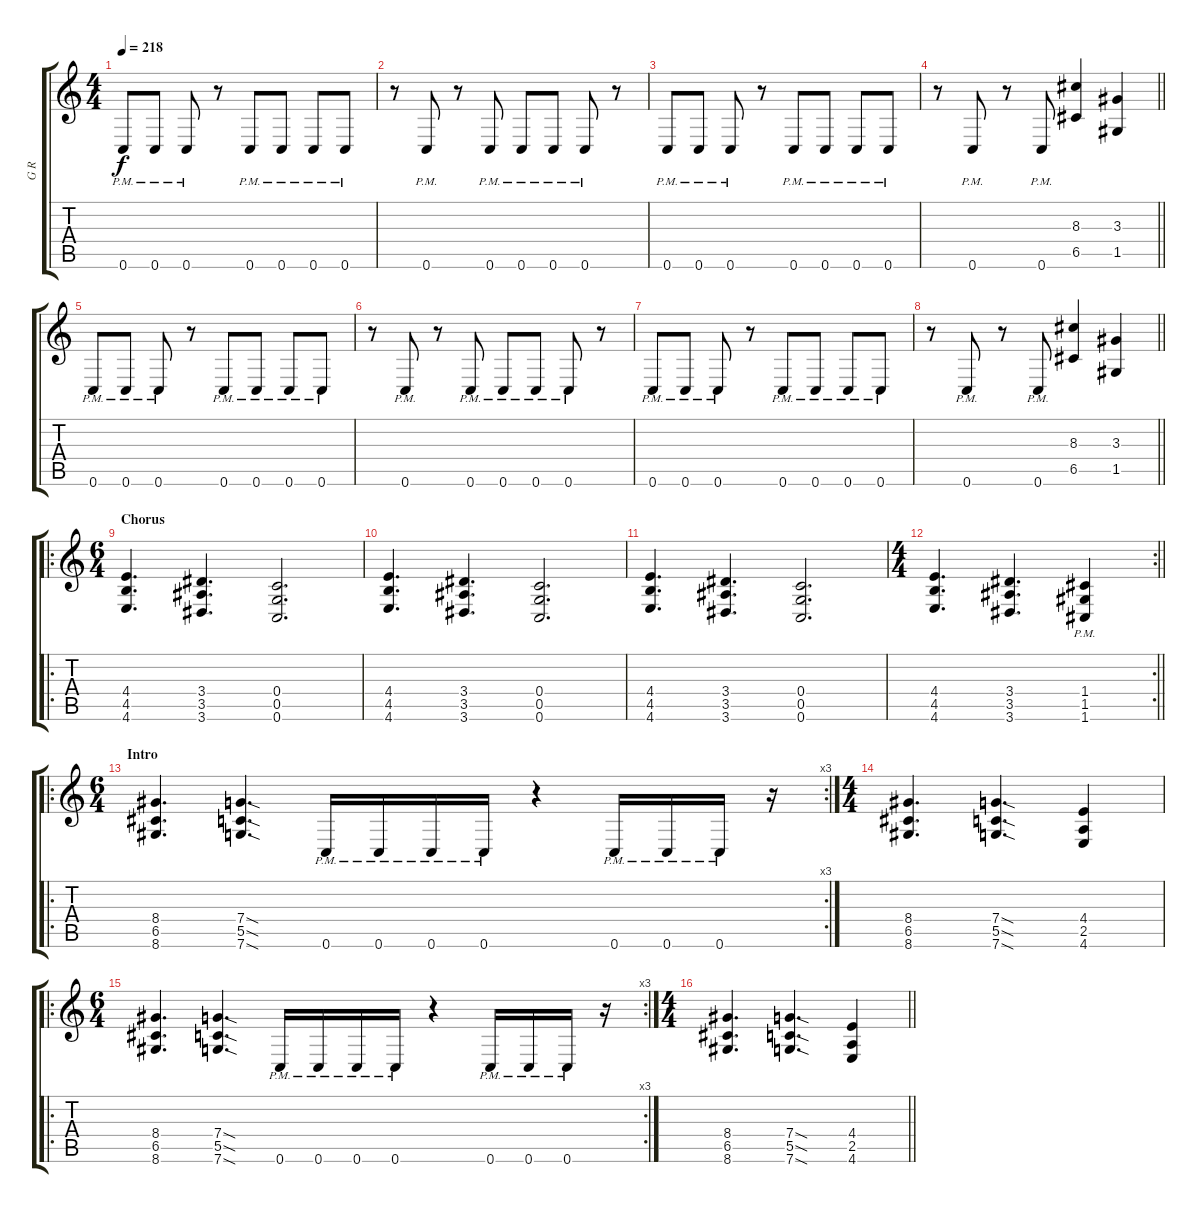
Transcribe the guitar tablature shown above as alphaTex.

\track ("G R" "G R") {instrument distortionguitar}
\staff {score tabs}
\tuning (D4 A3 F3 C3 G2 C2) {hide}
\ts (4 4)
\tempo 218
\clef g2
\ks c
0.6{pm}.8{dy f} 0.6{pm}.8 0.6{pm}.8 r.8 0.6{pm}.8 0.6{pm}.8 0.6{pm}.8 0.6{pm}.8 |
r.8 0.6{pm}.8 r.8 0.6{pm}.8 0.6{pm}.8 0.6{pm}.8 0.6{pm}.8 r.8 |
0.6{pm}.8 0.6{pm}.8 0.6{pm}.8 r.8 0.6{pm}.8 0.6{pm}.8 0.6{pm}.8 0.6{pm}.8 |
\barLineRight lightlight
r.8 0.6{pm}.8 r.8 0.6{pm}.8 (8.3 6.5).4 (3.3 1.5).4 |
0.6{pm}.8 0.6{pm}.8 0.6{pm}.8 r.8 0.6{pm}.8 0.6{pm}.8 0.6{pm}.8 0.6{pm}.8 |
r.8 0.6{pm}.8 r.8 0.6{pm}.8 0.6{pm}.8 0.6{pm}.8 0.6{pm}.8 r.8 |
0.6{pm}.8 0.6{pm}.8 0.6{pm}.8 r.8 0.6{pm}.8 0.6{pm}.8 0.6{pm}.8 0.6{pm}.8 |
\barLineRight lightlight
r.8 0.6{pm}.8 r.8 0.6{pm}.8 (8.3 6.5).4 (3.3 1.5).4 |
\ro
\ts (6 4)
\section ("" "Chorus")
(4.4 4.5 4.6).4{d} (3.4 3.5 3.6).4{d} (0.4 0.5 0.6).2{d} |
(4.4 4.5 4.6).4{d} (3.4 3.5 3.6).4{d} (0.4 0.5 0.6).2{d} |
(4.4 4.5 4.6).4{d} (3.4 3.5 3.6).4{d} (0.4 0.5 0.6).2{d} |
\rc 2
\ts (4 4)
\barLineRight lightlight
(4.4 4.5 4.6).4{d} (3.4 3.5 3.6).4{d} (1.4{pm} 1.5{pm} 1.6{pm}).4 |
\ro
\rc 3
\ts (6 4)
\section ("" "Intro")
(8.4 6.5 8.6).4{d} (7.4{sod} 5.5{sod} 7.6{sod}).4{d} 0.6{pm}.16 0.6{pm}.16 0.6{pm}.16 0.6{pm}.16 r.4 0.6{pm}.16 0.6{pm}.16 0.6{pm}.16 r.16 |
\ts (4 4)
(8.4 6.5 8.6).4{d} (7.4{sod} 5.5{sod} 7.6{sod}).4{d} (4.4 2.5 4.6).4 |
\ro
\rc 3
\ts (6 4)
(8.4 6.5 8.6).4{d} (7.4{sod} 5.5{sod} 7.6{sod}).4{d} 0.6{pm}.16 0.6{pm}.16 0.6{pm}.16 0.6{pm}.16 r.4 0.6{pm}.16 0.6{pm}.16 0.6{pm}.16 r.16 |
\ts (4 4)
\barLineRight lightlight
(8.4 6.5 8.6).4{d} (7.4{sod} 5.5{sod} 7.6{sod}).4{d} (4.4 2.5 4.6).4
